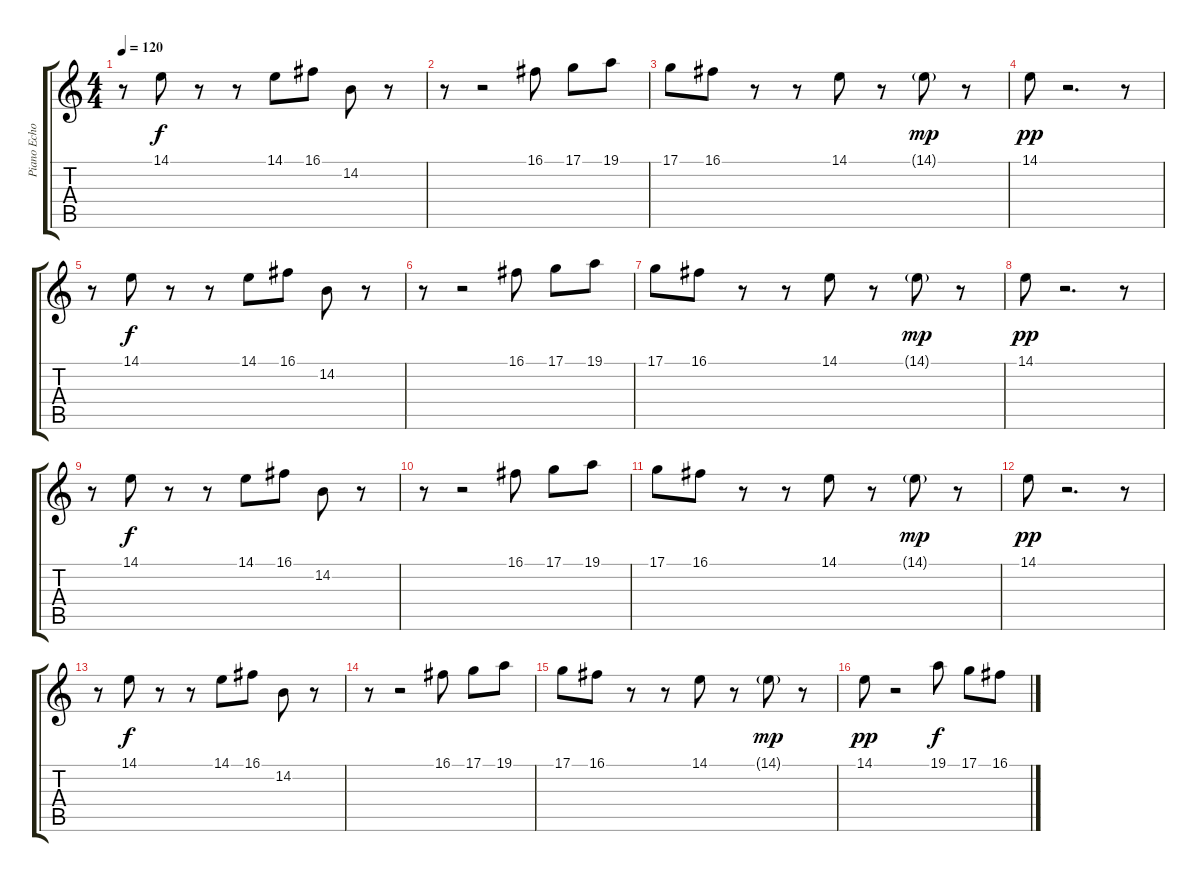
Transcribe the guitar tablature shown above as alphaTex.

\track ("Piano Echo" "Piano Echo") {instrument acousticgrandpiano}
\staff {score tabs}
\tuning (D4 A3 F3 C3 G2 C2) {hide}
\ts (4 4)
\tempo 120
\clef g2
\ks c
r.8{dy f} 14.1.8 r.8 r.8 14.1.8 16.1.8 14.2.8 r.8 |
r.8 r.2 16.1.8 17.1.8 19.1.8 |
17.1.8 16.1.8 r.8 r.8 14.1.8 r.8 14.1{g}.8{dy mp} r.8 |
14.1.8{dy pp} r.2{d} r.8 |
r.8 14.1.8{dy f} r.8 r.8 14.1.8 16.1.8 14.2.8 r.8 |
r.8 r.2 16.1.8 17.1.8 19.1.8 |
17.1.8 16.1.8 r.8 r.8 14.1.8 r.8 14.1{g}.8{dy mp} r.8 |
14.1.8{dy pp} r.2{d} r.8 |
r.8 14.1.8{dy f} r.8 r.8 14.1.8 16.1.8 14.2.8 r.8 |
r.8 r.2 16.1.8 17.1.8 19.1.8 |
17.1.8 16.1.8 r.8 r.8 14.1.8 r.8 14.1{g}.8{dy mp} r.8 |
14.1.8{dy pp} r.2{d} r.8 |
r.8 14.1.8{dy f} r.8 r.8 14.1.8 16.1.8 14.2.8 r.8 |
r.8 r.2 16.1.8 17.1.8 19.1.8 |
17.1.8 16.1.8 r.8 r.8 14.1.8 r.8 14.1{g}.8{dy mp} r.8 |
14.1.8{dy pp} r.2 19.1.8{dy f} 17.1.8 16.1.8
